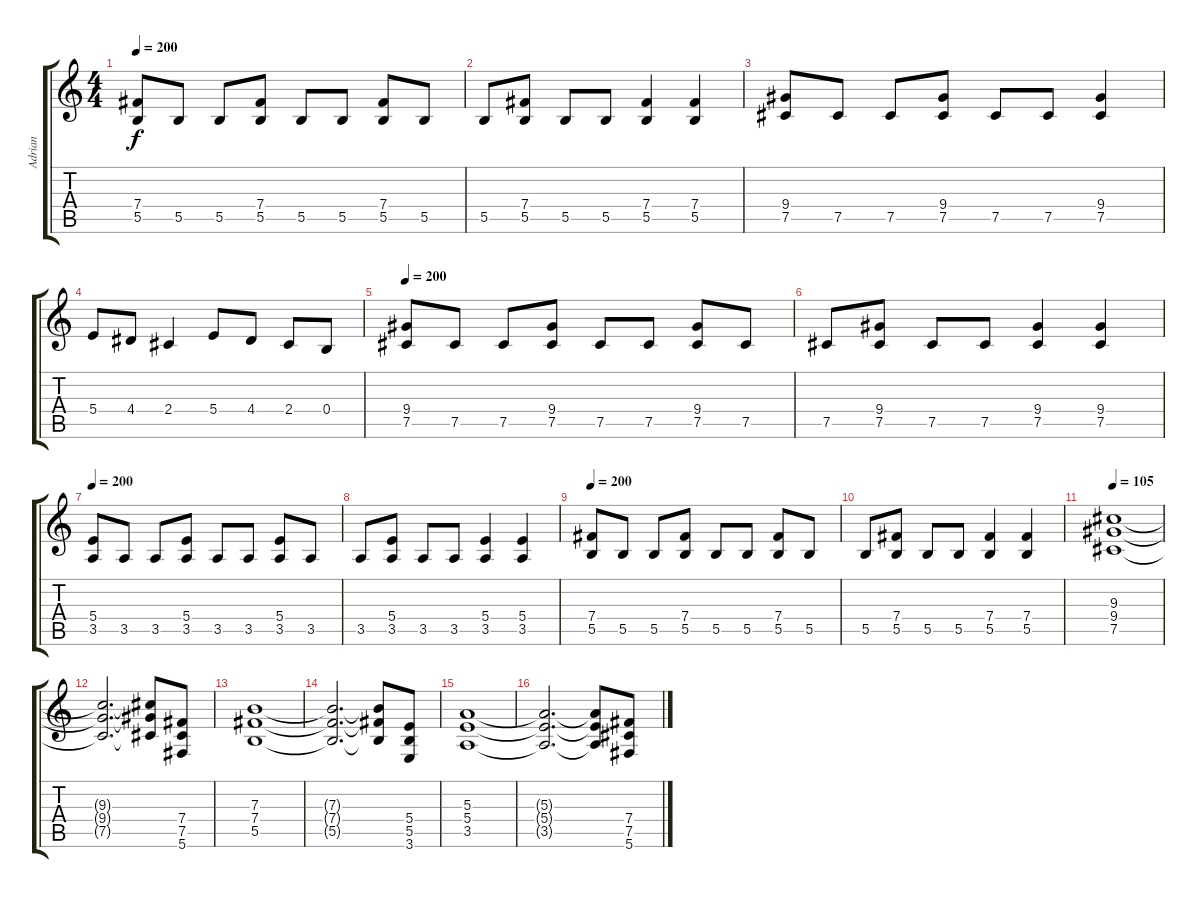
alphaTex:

\track ("Adrian" "Adrian") {instrument distortionguitar}
\staff {score tabs}
\tuning (Db4 Ab3 E3 B2 Gb2 Db2) {hide}
\ts (4 4)
\tempo 200
\clef g2
\ks c
(7.4 5.5).8{dy f} 5.5.8 5.5.8 (7.4 5.5).8 5.5.8 5.5.8 (7.4 5.5).8 5.5.8 |
5.5.8 (7.4 5.5).8 5.5.8 5.5.8 (7.4 5.5).4 (7.4 5.5).4 |
(9.4 7.5).8 7.5.8 7.5.8 (9.4 7.5).8 7.5.8 7.5.8 (9.4 7.5).4 |
5.4.8 4.4.8 2.4.4 5.4.8 4.4.8 2.4.8 0.4.8 |
\tempo 200
(9.4 7.5).8 7.5.8 7.5.8 (9.4 7.5).8 7.5.8 7.5.8 (9.4 7.5).8 7.5.8 |
7.5.8 (9.4 7.5).8 7.5.8 7.5.8 (9.4 7.5).4 (9.4 7.5).4 |
\tempo 200
(5.4 3.5).8 3.5.8 3.5.8 (5.4 3.5).8 3.5.8 3.5.8 (5.4 3.5).8 3.5.8 |
3.5.8 (5.4 3.5).8 3.5.8 3.5.8 (5.4 3.5).4 (5.4 3.5).4 |
\tempo 200
(7.4 5.5).8 5.5.8 5.5.8 (7.4 5.5).8 5.5.8 5.5.8 (7.4 5.5).8 5.5.8 |
5.5.8 (7.4 5.5).8 5.5.8 5.5.8 (7.4 5.5).4 (7.4 5.5).4 |
\tempo 105
(9.3 9.4 7.5).1 |
(9.3{t} 9.4{t} 7.5{t}).2{d} (9.3{t} 9.4{t} 7.5{t}).8 (7.4 7.5 5.6).8 |
(7.3 7.4 5.5).1 |
(7.3{t} 7.4{t} 5.5{t}).2{d} (7.3{t} 7.4{t} 5.5{t}).8 (5.4 5.5 3.6).8 |
(5.3 5.4 3.5).1 |
(5.3{t} 5.4{t} 3.5{t}).2{d} (5.3{t} 5.4{t} 3.5{t}).8 (7.4 7.5 5.6).8
